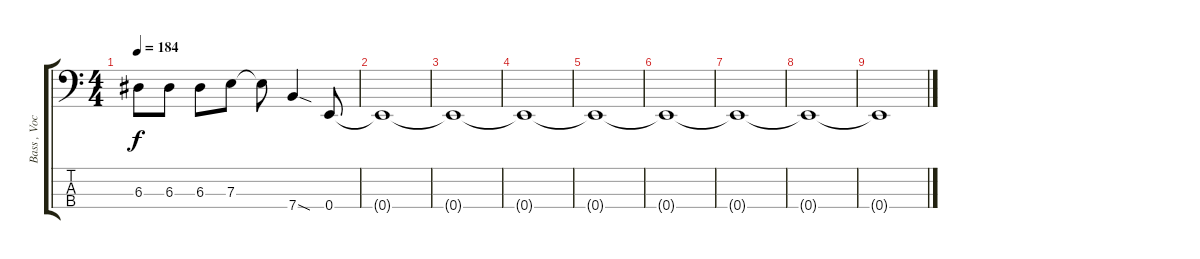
\track ("Bass , Vocals - Paulo Gregoletto" "Bass , Voc") {instrument electricbasspick}
\staff {score tabs}
\tuning (G2 D2 A1 E1) {hide}
\ts (4 4)
\tempo 184
\clef f4
\ks c
6.3.8{dy f} 6.3.8 6.3.8 7.3.8 7.3{t}.8 7.4{sod}.4 0.4.8 |
0.4{t}.1 |
0.4{t}.1 |
0.4{t}.1 |
0.4{t}.1 |
0.4{t}.1 |
0.4{t}.1 |
0.4{t}.1 |
0.4{t}.1
